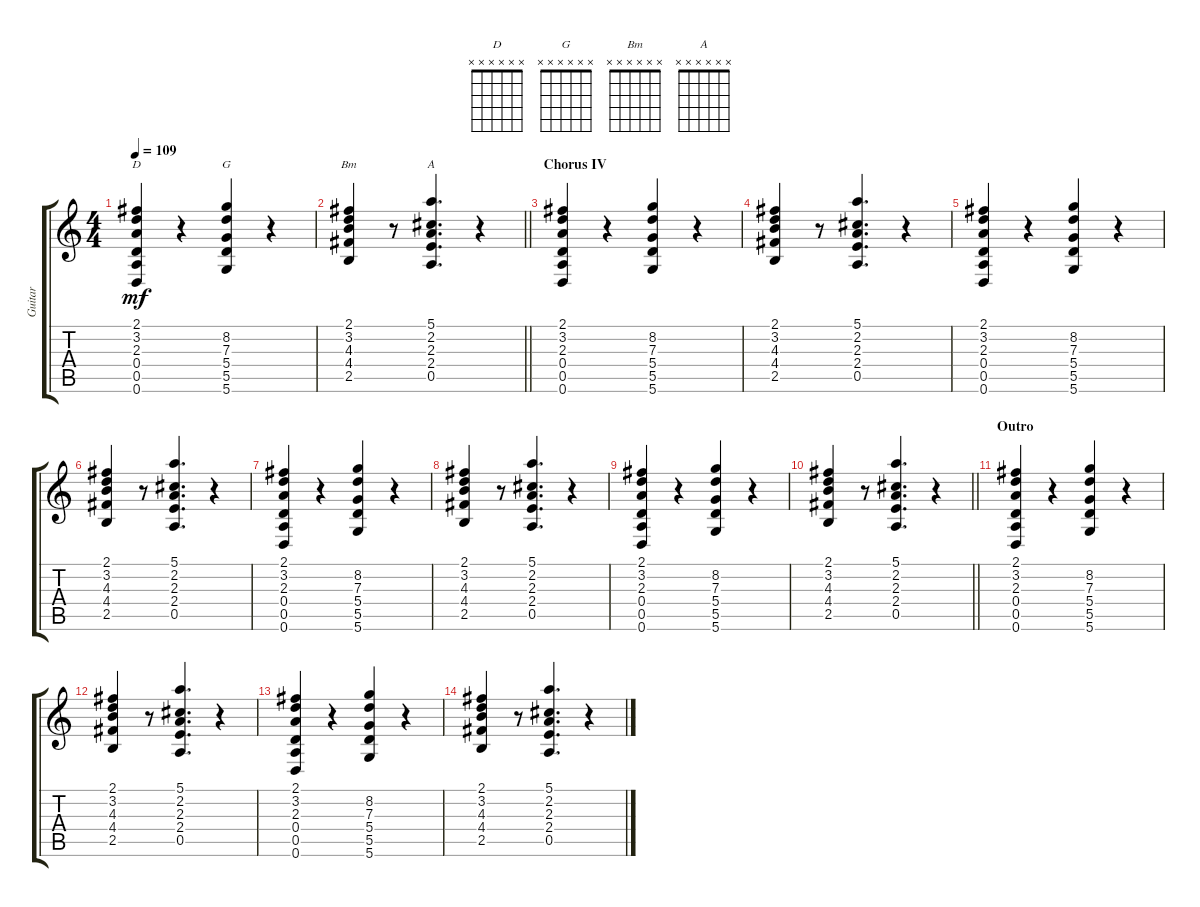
\track ("Guitar" "Guitar") {instrument overdrivenguitar}
\staff {score tabs}
\tuning (E4 B3 G3 D3 A2 D2) {hide}
\chord ("D" x x x x x x)
\chord ("G" x x x x x x)
\chord ("Bm" x x x x x x)
\chord ("A" x x x x x x)
\ts (4 4)
\tempo 109
\clef g2
\ks c
(2.1 3.2 2.3 0.4 0.5 0.6).4{ch "D" dy mf} r.4 (8.2 7.3 5.4 5.5 5.6).4{ch "G"} r.4 |
\barLineRight lightlight
(2.1 3.2 4.3 4.4 2.5).4{ch "Bm"} r.8 (5.1 2.2 2.3 2.4 0.5).4{d ch "A"} r.4 |
\section ("" "Chorus IV")
(2.1 3.2 2.3 0.4 0.5 0.6).4 r.4 (8.2 7.3 5.4 5.5 5.6).4 r.4 |
(2.1 3.2 4.3 4.4 2.5).4 r.8 (5.1 2.2 2.3 2.4 0.5).4{d} r.4 |
(2.1 3.2 2.3 0.4 0.5 0.6).4 r.4 (8.2 7.3 5.4 5.5 5.6).4 r.4 |
(2.1 3.2 4.3 4.4 2.5).4 r.8 (5.1 2.2 2.3 2.4 0.5).4{d} r.4 |
(2.1 3.2 2.3 0.4 0.5 0.6).4 r.4 (8.2 7.3 5.4 5.5 5.6).4 r.4 |
(2.1 3.2 4.3 4.4 2.5).4 r.8 (5.1 2.2 2.3 2.4 0.5).4{d} r.4 |
(2.1 3.2 2.3 0.4 0.5 0.6).4 r.4 (8.2 7.3 5.4 5.5 5.6).4 r.4 |
\barLineRight lightlight
(2.1 3.2 4.3 4.4 2.5).4 r.8 (5.1 2.2 2.3 2.4 0.5).4{d} r.4 |
\section ("" "Outro")
(2.1 3.2 2.3 0.4 0.5 0.6).4 r.4 (8.2 7.3 5.4 5.5 5.6).4 r.4 |
(2.1 3.2 4.3 4.4 2.5).4 r.8 (5.1 2.2 2.3 2.4 0.5).4{d} r.4 |
(2.1 3.2 2.3 0.4 0.5 0.6).4 r.4 (8.2 7.3 5.4 5.5 5.6).4 r.4 |
(2.1 3.2 4.3 4.4 2.5).4 r.8 (5.1 2.2 2.3 2.4 0.5).4{d} r.4
